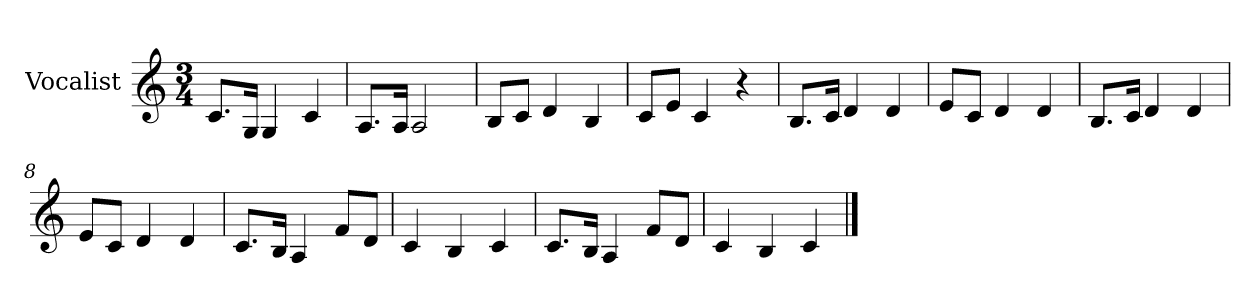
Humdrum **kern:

**kern
*part1
*staff1
*I"Vocalist
*k[]
*C:
*M3/4
=1
8.cL
16GJk
4G
4c
=2
8.AL
16AJk
2A
=3
8BL
8cJ
4d
4B
=4
8cL
8eJ
4c
4r
=5
8.BL
16cJk
4d
4d
=6
8eL
8cJ
4d
4d
=7
8.BL
16cJk
4d
4d
=8
8eL
8cJ
4d
4d
=9
8.cL
16BJk
4A
8fL
8dJ
=10
4c
4B
4c
=11
8.cL
16BJk
4A
8fL
8dJ
=12
4c
4B
4c
==
*-
